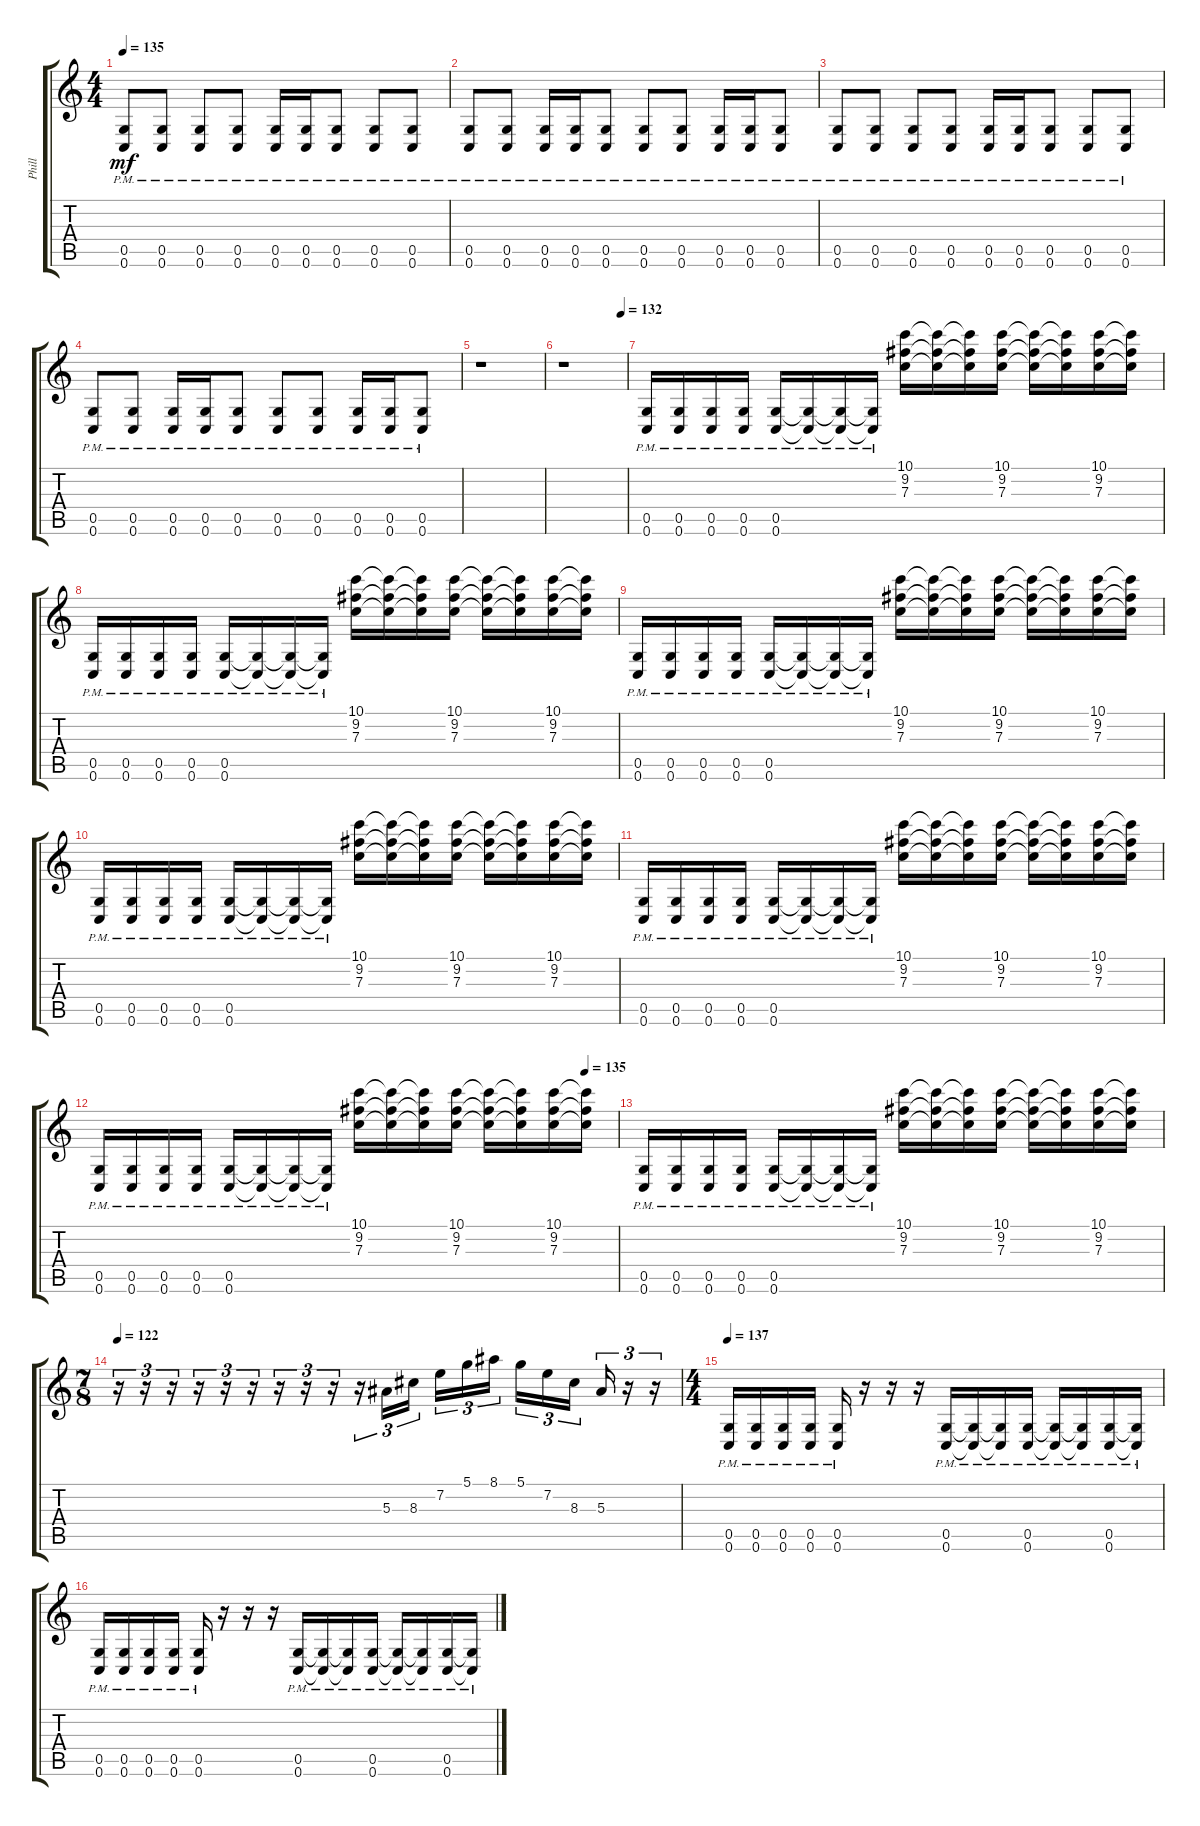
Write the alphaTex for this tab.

\track ("Phill" "Phill") {instrument distortionguitar}
\staff {score tabs}
\tuning (D4 A3 F3 C3 G2 C2) {hide}
\ts (4 4)
\tempo 135
\clef g2
\ks c
(0.5{pm} 0.6{pm}).8{dy mf} (0.5{pm} 0.6{pm}).8 (0.5{pm} 0.6{pm}).8 (0.5{pm} 0.6{pm}).8 (0.5{pm} 0.6{pm}).16 (0.5{pm} 0.6{pm}).16 (0.5{pm} 0.6{pm}).8 (0.5{pm} 0.6).8 (0.5{pm} 0.6).8 |
(0.5{pm} 0.6{pm}).8 (0.5{pm} 0.6{pm}).8 (0.5{pm} 0.6{pm}).16 (0.5{pm} 0.6{pm}).16 (0.5{pm} 0.6{pm}).8 (0.5{pm} 0.6{pm}).8 (0.5{pm} 0.6{pm}).8 (0.5{pm} 0.6).16 (0.5{pm} 0.6).16 (0.5 0.6{pm}).8 |
(0.5{pm} 0.6{pm}).8 (0.5{pm} 0.6{pm}).8 (0.5{pm} 0.6{pm}).8 (0.5{pm} 0.6{pm}).8 (0.5{pm} 0.6{pm}).16 (0.5{pm} 0.6{pm}).16 (0.5{pm} 0.6{pm}).8 (0.5{pm} 0.6).8 (0.5{pm} 0.6).8 |
(0.5{pm} 0.6{pm}).8 (0.5{pm} 0.6{pm}).8 (0.5{pm} 0.6{pm}).16 (0.5{pm} 0.6{pm}).16 (0.5{pm} 0.6{pm}).8 (0.5{pm} 0.6{pm}).8 (0.5{pm} 0.6{pm}).8 (0.5{pm} 0.6).16 (0.5{pm} 0.6).16 (0.5 0.6{pm}).8 |
r.1 |
\tempo (132 0.9166666666666666)
r.1 |
(0.5{pm} 0.6{pm}).16 (0.5{pm} 0.6{pm}).16 (0.5{pm} 0.6{pm}).16 (0.5{pm} 0.6{pm}).16 (0.5{pm} 0.6).16 (0.5{pm t} 0.6{t}).16 (0.5{pm t} 0.6{t}).16 (0.5{pm t} 0.6{t}).16 (10.1 9.2 7.3).16 (10.1{t} 9.2{t} 7.3{t}).16 (10.1{t} 9.2{t} 7.3{t}).16 (10.1 9.2 7.3).16 (10.1{t} 9.2{t} 7.3{t}).16 (10.1{t} 9.2{t} 7.3{t}).16 (10.1 9.2 7.3).16 (10.1{t} 9.2{t} 7.3{t}).16 |
(0.5{pm} 0.6{pm}).16 (0.5{pm} 0.6{pm}).16 (0.5{pm} 0.6{pm}).16 (0.5{pm} 0.6{pm}).16 (0.5{pm} 0.6).16 (0.5{pm t} 0.6{t}).16 (0.5{pm t} 0.6{t}).16 (0.5{pm t} 0.6{t}).16 (10.1 9.2 7.3).16 (10.1{t} 9.2{t} 7.3{t}).16 (10.1{t} 9.2{t} 7.3{t}).16 (10.1 9.2 7.3).16 (10.1{t} 9.2{t} 7.3{t}).16 (10.1{t} 9.2{t} 7.3{t}).16 (10.1 9.2 7.3).16 (10.1{t} 9.2{t} 7.3{t}).16 |
(0.5{pm} 0.6{pm}).16 (0.5{pm} 0.6{pm}).16 (0.5{pm} 0.6{pm}).16 (0.5{pm} 0.6{pm}).16 (0.5{pm} 0.6).16 (0.5{pm t} 0.6{t}).16 (0.5{pm t} 0.6{t}).16 (0.5{pm t} 0.6{t}).16 (10.1 9.2 7.3).16 (10.1{t} 9.2{t} 7.3{t}).16 (10.1{t} 9.2{t} 7.3{t}).16 (10.1 9.2 7.3).16 (10.1{t} 9.2{t} 7.3{t}).16 (10.1{t} 9.2{t} 7.3{t}).16 (10.1 9.2 7.3).16 (10.1{t} 9.2{t} 7.3{t}).16 |
(0.5{pm} 0.6{pm}).16 (0.5{pm} 0.6{pm}).16 (0.5{pm} 0.6{pm}).16 (0.5{pm} 0.6{pm}).16 (0.5{pm} 0.6).16 (0.5{pm t} 0.6{t}).16 (0.5{pm t} 0.6{t}).16 (0.5{pm t} 0.6{t}).16 (10.1 9.2 7.3).16 (10.1{t} 9.2{t} 7.3{t}).16 (10.1{t} 9.2{t} 7.3{t}).16 (10.1 9.2 7.3).16 (10.1{t} 9.2{t} 7.3{t}).16 (10.1{t} 9.2{t} 7.3{t}).16 (10.1 9.2 7.3).16 (10.1{t} 9.2{t} 7.3{t}).16 |
(0.5{pm} 0.6{pm}).16 (0.5{pm} 0.6{pm}).16 (0.5{pm} 0.6{pm}).16 (0.5{pm} 0.6{pm}).16 (0.5{pm} 0.6).16 (0.5{pm t} 0.6{t}).16 (0.5{pm t} 0.6{t}).16 (0.5{pm t} 0.6{t}).16 (10.1 9.2 7.3).16 (10.1{t} 9.2{t} 7.3{t}).16 (10.1{t} 9.2{t} 7.3{t}).16 (10.1 9.2 7.3).16 (10.1{t} 9.2{t} 7.3{t}).16 (10.1{t} 9.2{t} 7.3{t}).16 (10.1 9.2 7.3).16 (10.1{t} 9.2{t} 7.3{t}).16 |
\tempo (135 0.9375)
(0.5{pm} 0.6{pm}).16 (0.5{pm} 0.6{pm}).16 (0.5{pm} 0.6{pm}).16 (0.5{pm} 0.6{pm}).16 (0.5{pm} 0.6).16 (0.5{pm t} 0.6{t}).16 (0.5{pm t} 0.6{t}).16 (0.5{pm t} 0.6{t}).16 (10.1 9.2 7.3).16 (10.1{t} 9.2{t} 7.3{t}).16 (10.1{t} 9.2{t} 7.3{t}).16 (10.1 9.2 7.3).16 (10.1{t} 9.2{t} 7.3{t}).16 (10.1{t} 9.2{t} 7.3{t}).16 (10.1 9.2 7.3).16 (10.1{t} 9.2{t} 7.3{t}).16 |
(0.5{pm} 0.6{pm}).16 (0.5{pm} 0.6{pm}).16 (0.5{pm} 0.6{pm}).16 (0.5{pm} 0.6{pm}).16 (0.5{pm} 0.6).16 (0.5{pm t} 0.6{t}).16 (0.5{pm t} 0.6{t}).16 (0.5{pm t} 0.6{t}).16 (10.1 9.2 7.3).16 (10.1{t} 9.2{t} 7.3{t}).16 (10.1{t} 9.2{t} 7.3{t}).16 (10.1 9.2 7.3).16 (10.1{t} 9.2{t} 7.3{t}).16 (10.1{t} 9.2{t} 7.3{t}).16 (10.1 9.2 7.3).16 (10.1{t} 9.2{t} 7.3{t}).16 |
\ts (7 8)
\tempo 122
r.16{tu (3 2)} r.16{tu (3 2)} r.16{tu (3 2)} r.16{tu (3 2)} r.16{tu (3 2)} r.16{tu (3 2)} r.16{tu (3 2)} r.16{tu (3 2)} r.16{tu (3 2)} r.16{tu (3 2)} 5.3.16{tu (3 2)} 8.3.16{tu (3 2)} 7.2.16{tu (3 2)} 5.1.16{tu (3 2)} 8.1.16{tu (3 2)} 5.1.16{tu (3 2)} 7.2.16{tu (3 2)} 8.3.16{tu (3 2)} 5.3.16{tu (3 2)} r.16{tu (3 2)} r.16{tu (3 2)} |
\ts (4 4)
\tempo 137
(0.5{pm} 0.6{pm}).16 (0.5{pm} 0.6{pm}).16 (0.5{pm} 0.6{pm}).16 (0.5{pm} 0.6{pm}).16 (0.5{pm} 0.6{pm}).16 r.16 r.16 r.16 (0.5{pm} 0.6{pm}).16 (0.5{pm t} 0.6{pm t}).16 (0.5{pm t} 0.6{pm t}).16 (0.5{pm} 0.6{pm}).16 (0.5{pm t} 0.6{pm t}).16 (0.5{pm t} 0.6{pm t}).16 (0.5{pm} 0.6{pm}).16 (0.5{pm t} 0.6{pm t}).16 |
(0.5{pm} 0.6{pm}).16 (0.5{pm} 0.6{pm}).16 (0.5{pm} 0.6{pm}).16 (0.5{pm} 0.6{pm}).16 (0.5{pm} 0.6{pm}).16 r.16 r.16 r.16 (0.5{pm} 0.6{pm}).16 (0.5{pm t} 0.6{pm t}).16 (0.5{pm t} 0.6{pm t}).16 (0.5{pm} 0.6{pm}).16 (0.5{pm t} 0.6{pm t}).16 (0.5{pm t} 0.6{pm t}).16 (0.5{pm} 0.6{pm}).16 (0.5{pm t} 0.6{pm t}).16
